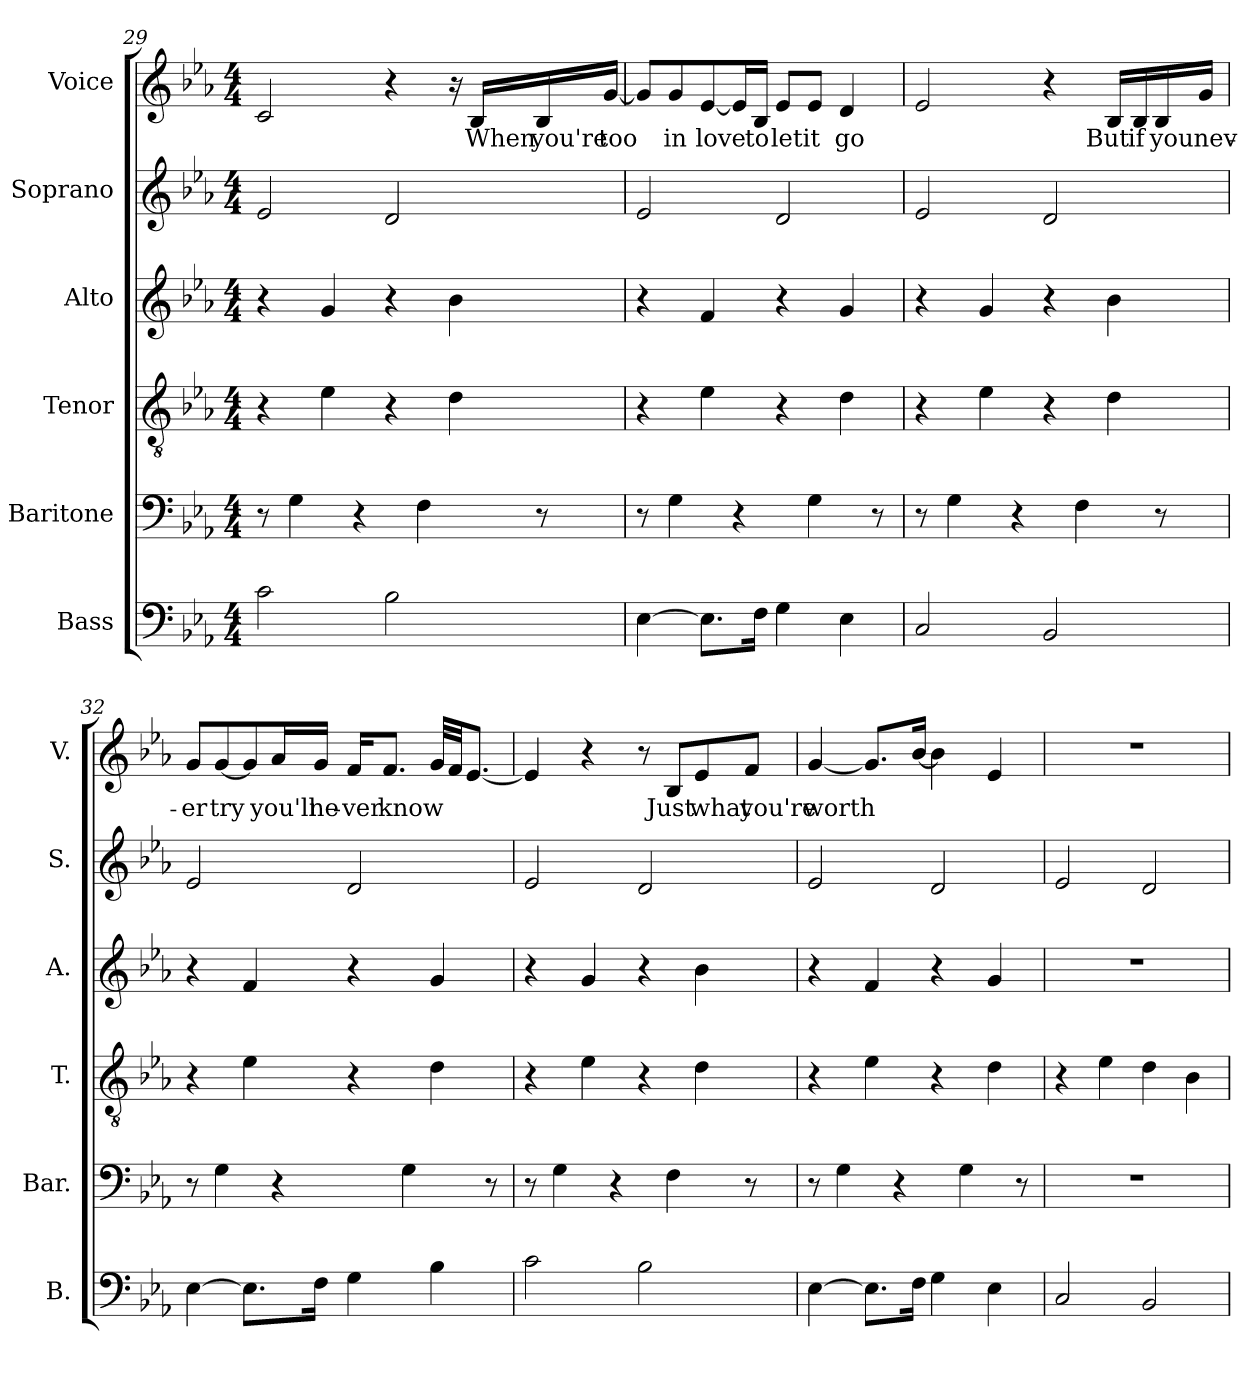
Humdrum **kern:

**kern	**kern	**kern	**kern	**kern	**kern	**text
*part6	*part5	*part4	*part3	*part2	*part1	*part1
*staff6	*staff5	*staff4	*staff3	*staff2	*staff1	*staff1
*I"Bass	*I"Baritone	*I"Tenor	*I"Alto	*I"Soprano	*I"Voice	*
*I'B.	*I'Bar.	*I'T.	*I'A.	*I'S.	*I'V.	*
*clefF4	*clefF4	*clefGv2	*clefG2	*clefG2	*clefG2	*
*k[b-e-a-]	*k[b-e-a-]	*k[b-e-a-]	*k[b-e-a-]	*k[b-e-a-]	*k[b-e-a-]	*
*E-:	*E-:	*E-:	*E-:	*E-:	*E-:	*
*M4/4	*M4/4	*M4/4	*M4/4	*M4/4	*M4/4	*
=29	=29	=29	=29	=29	=29	=29
2c\	8r	4r	4r	2e-/	2c/	.
.	4G\	.	.	.	.	.
.	.	4e-\	4g/	.	.	.
.	4r	.	.	.	.	.
2B-\	.	4r	4r	2d/	4r	.
.	4F\	.	.	.	.	.
.	.	4d\	4b-\	.	16r	.
.	.	.	.	.	16B-/LL	When
.	8r	.	.	.	16B-/	you're
.	.	.	.	.	[16g/JJ	too
=30	=30	=30	=30	=30	=30	=30
[4E-\	8r	4r	4r	2e-/	8g/L]	.
.	4G\	.	.	.	8g/	in
8.E-\L]	.	4e-\	4f/	.	[8e-/	love
.	4r	.	.	.	16e-/L]	.
16F\Jk	.	.	.	.	16B-/JJ	to
4G\	.	4r	4r	2d/	8e-/L	let
.	4G\	.	.	.	8e-/J	it
4E-\	.	4d\	4g/	.	4d/	go
.	8r	.	.	.	.	.
=31	=31	=31	=31	=31	=31	=31
2C/	8r	4r	4r	2e-/	2e-/	.
.	4G\	.	.	.	.	.
.	.	4e-\	4g/	.	.	.
.	4r	.	.	.	.	.
2BB-/	.	4r	4r	2d/	4r	.
.	4F\	.	.	.	.	.
.	.	4d\	4b-\	.	16B-/LL	But
.	.	.	.	.	16B-/	if
.	8r	.	.	.	16B-/	you
.	.	.	.	.	16g/JJ	nev-
!!LO:PB:g=z
=32	=32	=32	=32	=32	=32	=32
[4E-\	8r	4r	4r	2e-/	8g/L	-er
.	4G\	.	.	.	[8g/	try
8.E-\L]	.	4e-\	4f/	.	8g/]	.
.	4r	.	.	.	16a-/L	you'll
16F\Jk	.	.	.	.	16g/JJ	ne-
4G\	.	4r	4r	2d/	16f/KL	-ver
.	.	.	.	.	8.f/J	know
.	4G\	.	.	.	.	.
4B-\	.	4d\	4g/	.	32g/LLL	.
.	.	.	.	.	32f/JJ	.
.	.	.	.	.	[8.e-/J	.
.	8r	.	.	.	.	.
=33	=33	=33	=33	=33	=33	=33
2c\	8r	4r	4r	2e-/	4e-/]	.
.	4G\	.	.	.	.	.
.	.	4e-\	4g/	.	4r	.
.	4r	.	.	.	.	.
2B-\	.	4r	4r	2d/	8r	.
.	4F\	.	.	.	8B-/L	Just
.	.	4d\	4b-\	.	8e-/	what
.	8r	.	.	.	8f/J	you're
=34	=34	=34	=34	=34	=34	=34
[4E-\	8r	4r	4r	2e-/	[4g/	worth
.	4G\	.	.	.	.	.
8.E-\L]	.	4e-\	4f/	.	8.g/L]	.
.	4r	.	.	.	.	.
16F\Jk	.	.	.	.	[16b-/Jk	.
4G\	.	4r	4r	2d/	4b-\]	.
.	4G\	.	.	.	.	.
4E-\	.	4d\	4g/	.	4e-/	.
.	8r	.	.	.	.	.
=35	=35	=35	=35	=35	=35	=35
2C/	1r	4r	1r	2e-/	1r	.
.	.	4e-\	.	.	.	.
2BB-/	.	4d\	.	2d/	.	.
.	.	4B-\	.	.	.	.
=	=	=	=	=	=	=
*-	*-	*-	*-	*-	*-	*-
